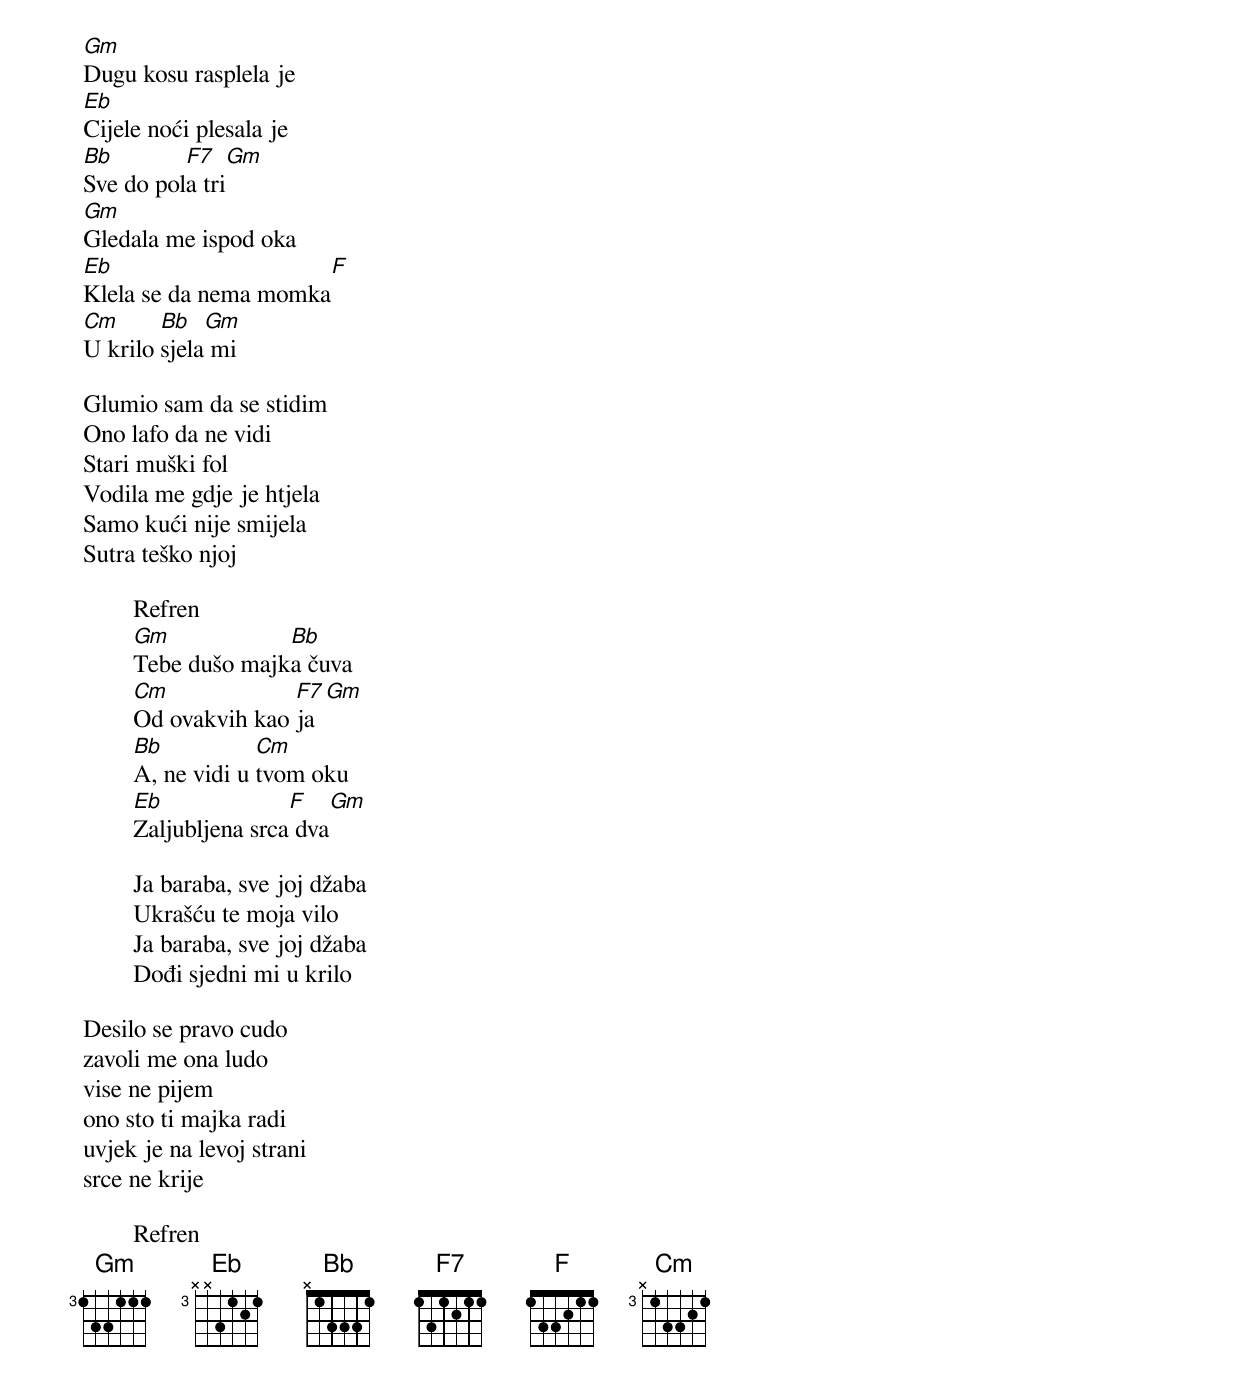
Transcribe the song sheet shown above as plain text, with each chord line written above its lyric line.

Gm
Dugu kosu rasplela je
Eb
Cijele noći plesala je
Bb        F7   Gm
Sve do pola tri
Gm
Gledala me ispod oka
Eb                         F
Klela se da nema momka
Cm      Bb   Gm
U krilo sjela mi

Glumio sam da se stidim
Ono lafo da ne vidi
Stari muški fol
Vodila me gdje je htjela
Samo kući nije smijela
Sutra teško njoj

	Refren
	Gm            Bb
	Tebe dušo majka čuva
	Cm             F7  Gm
	Od ovakvih kao ja
	Bb           Cm
	A, ne vidi u tvom oku
	Eb              F     Gm
	Zaljubljena srca dva

	Ja baraba, sve joj džaba
	Ukrašću te moja vilo
	Ja baraba, sve joj džaba
	Dođi sjedni mi u krilo

Desilo se pravo cudo
zavoli me ona ludo
vise ne pijem
ono sto ti majka radi
uvjek je na levoj strani
srce ne krije

	Refren
